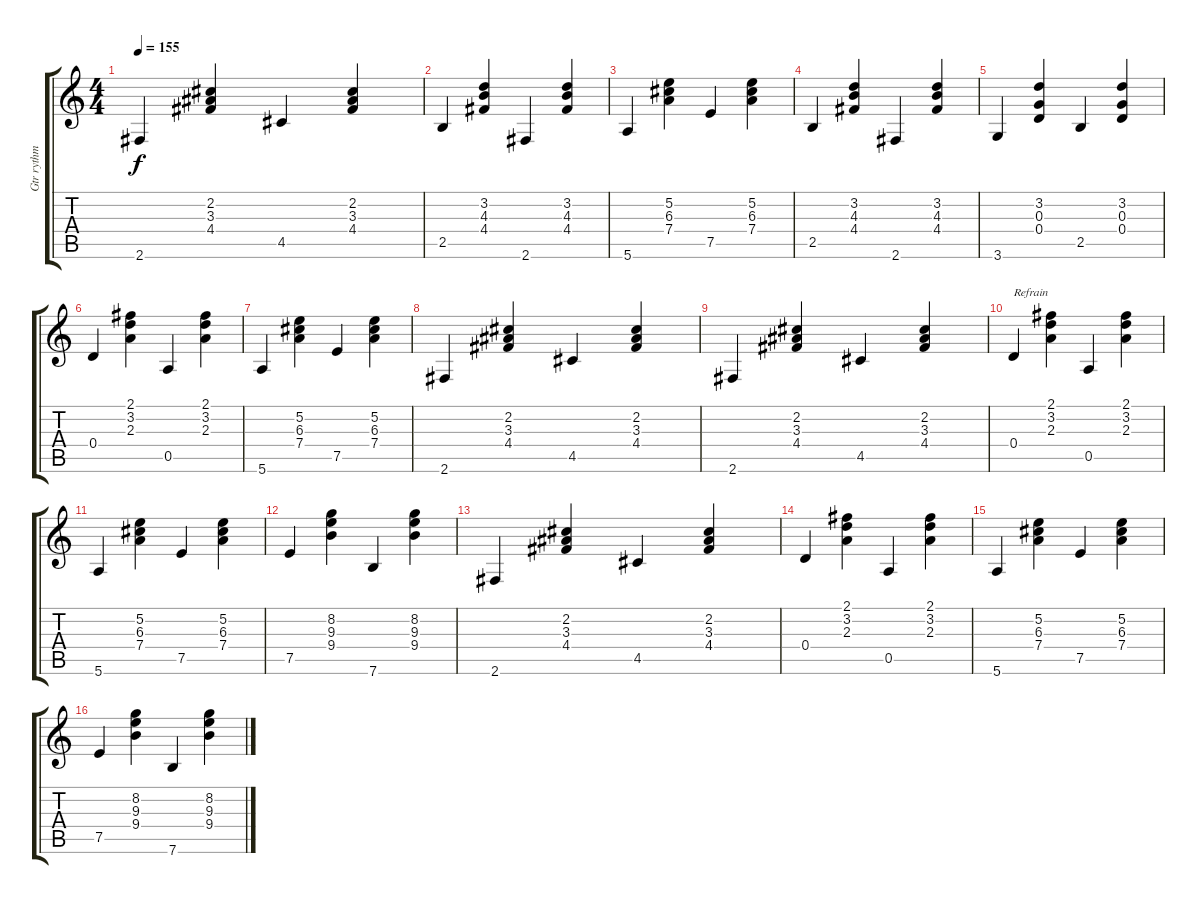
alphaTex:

\track ("Gtr rythm" "Gtr rythm") {instrument acousticguitarnylon}
\staff {score tabs}
\tuning (E4 B3 G3 D3 A2 E2) {hide}
\ts (4 4)
\tempo 155
\clef g2
\ks c
2.6.4{dy f} (2.2 3.3 4.4).4 4.5.4 (2.2 3.3 4.4).4 |
2.5.4 (3.2 4.3 4.4).4 2.6.4 (3.2 4.3 4.4).4 |
5.6.4 (5.2 6.3 7.4).4 7.5.4 (5.2 6.3 7.4).4 |
2.5.4 (3.2 4.3 4.4).4 2.6.4 (3.2 4.3 4.4).4 |
3.6.4 (3.2 0.3 0.4).4 2.5.4 (3.2 0.3 0.4).4 |
0.4.4 (2.1 3.2 2.3).4 0.5.4 (2.1 3.2 2.3).4 |
5.6.4 (5.2 6.3 7.4).4 7.5.4 (5.2 6.3 7.4).4 |
2.6.4 (2.2 3.3 4.4).4 4.5.4 (2.2 3.3 4.4).4 |
2.6.4 (2.2 3.3 4.4).4 4.5.4 (2.2 3.3 4.4).4 |
0.4.4{txt "Refrain"} (2.1 3.2 2.3).4 0.5.4 (2.1 3.2 2.3).4 |
5.6.4 (5.2 6.3 7.4).4 7.5.4 (5.2 6.3 7.4).4 |
7.5.4 (8.2 9.3 9.4).4 7.6.4 (8.2 9.3 9.4).4 |
2.6.4 (2.2 3.3 4.4).4 4.5.4 (2.2 3.3 4.4).4 |
0.4.4 (2.1 3.2 2.3).4 0.5.4 (2.1 3.2 2.3).4 |
5.6.4 (5.2 6.3 7.4).4 7.5.4 (5.2 6.3 7.4).4 |
7.5.4 (8.2 9.3 9.4).4 7.6.4 (8.2 9.3 9.4).4
